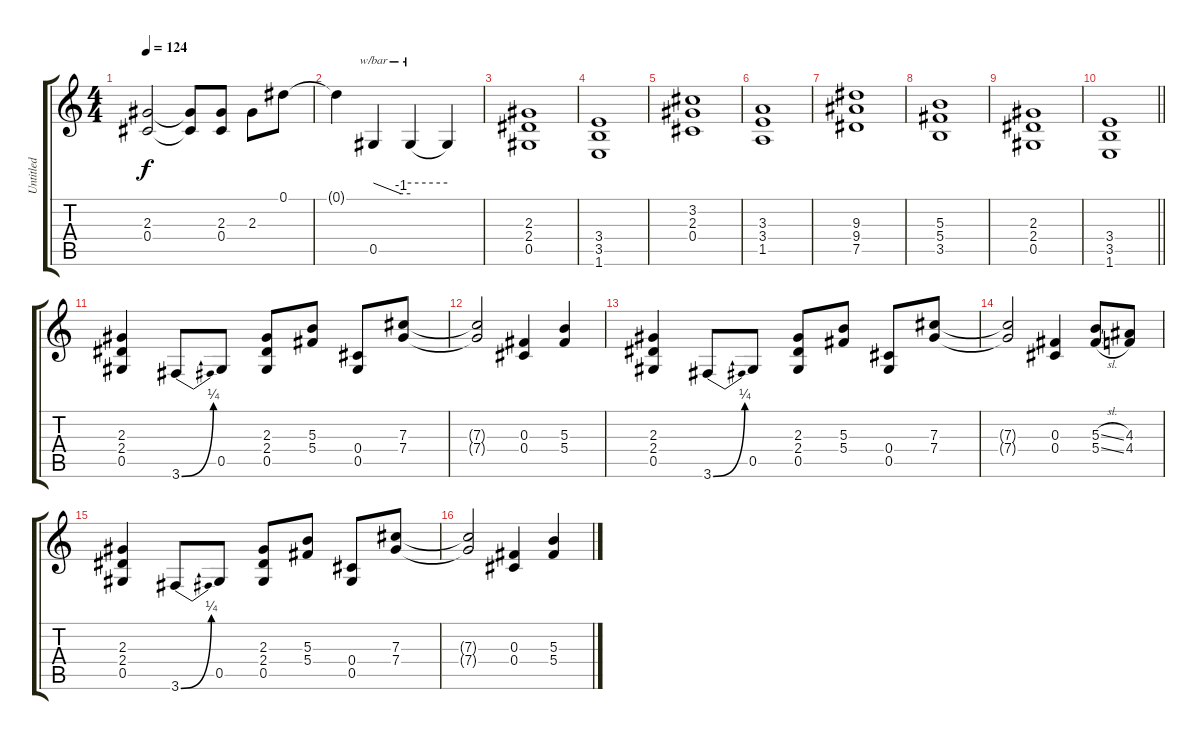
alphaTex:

\track ("Untitled" "Untitled") {instrument distortionguitar}
\staff {score tabs}
\tuning (Eb4 Bb3 Gb3 Db3 Ab2 Eb2) {hide}
\ts (4 4)
\tempo 124
\clef g2
\ks c
(2.3{t} 0.4{t}).2{dy f} (2.3{t} 0.4{t}).8 (2.3 0.4).8 2.3.8 0.1.8 |
0.1{t}.4 0.5.4{tbe (custom default 0 0 45 -4 60 -4)} 0.5{t}.4{tbe (hold default 0 0 60 0)} 0.5{t}.4 |
(2.3 2.4 0.5).1 |
(3.4 3.5 1.6).1 |
(3.2 2.3 0.4).1 |
(3.3 3.4 1.5).1 |
(9.3 9.4 7.5).1 |
(5.3 5.4 3.5).1 |
(2.3 2.4 0.5).1 |
\barLineRight lightlight
(3.4 3.5 1.6).1 |
(2.3 2.4 0.5).4 3.6{be (bend 0 0 60 1)}.8 0.5.8 (2.3 2.4 0.5).8 (5.3 5.4).8 (0.4 0.5).8 (7.3 7.4).8 |
(7.3{t} 7.4{t}).2 (0.3 0.4).4 (5.3 5.4).4 |
(2.3 2.4 0.5).4 3.6{be (bend 0 0 60 1)}.8 0.5.8 (2.3 2.4 0.5).8 (5.3 5.4).8 (0.4 0.5).8 (7.3 7.4).8 |
(7.3{t} 7.4{t}).2 (0.3 0.4).4 (5.3{sl} 5.4{sl}).8 (4.3 4.4).8 |
(2.3 2.4 0.5).4 3.6{be (bend 0 0 60 1)}.8 0.5.8 (2.3 2.4 0.5).8 (5.3 5.4).8 (0.4 0.5).8 (7.3 7.4).8 |
(7.3{t} 7.4{t}).2 (0.3 0.4).4 (5.3 5.4).4
